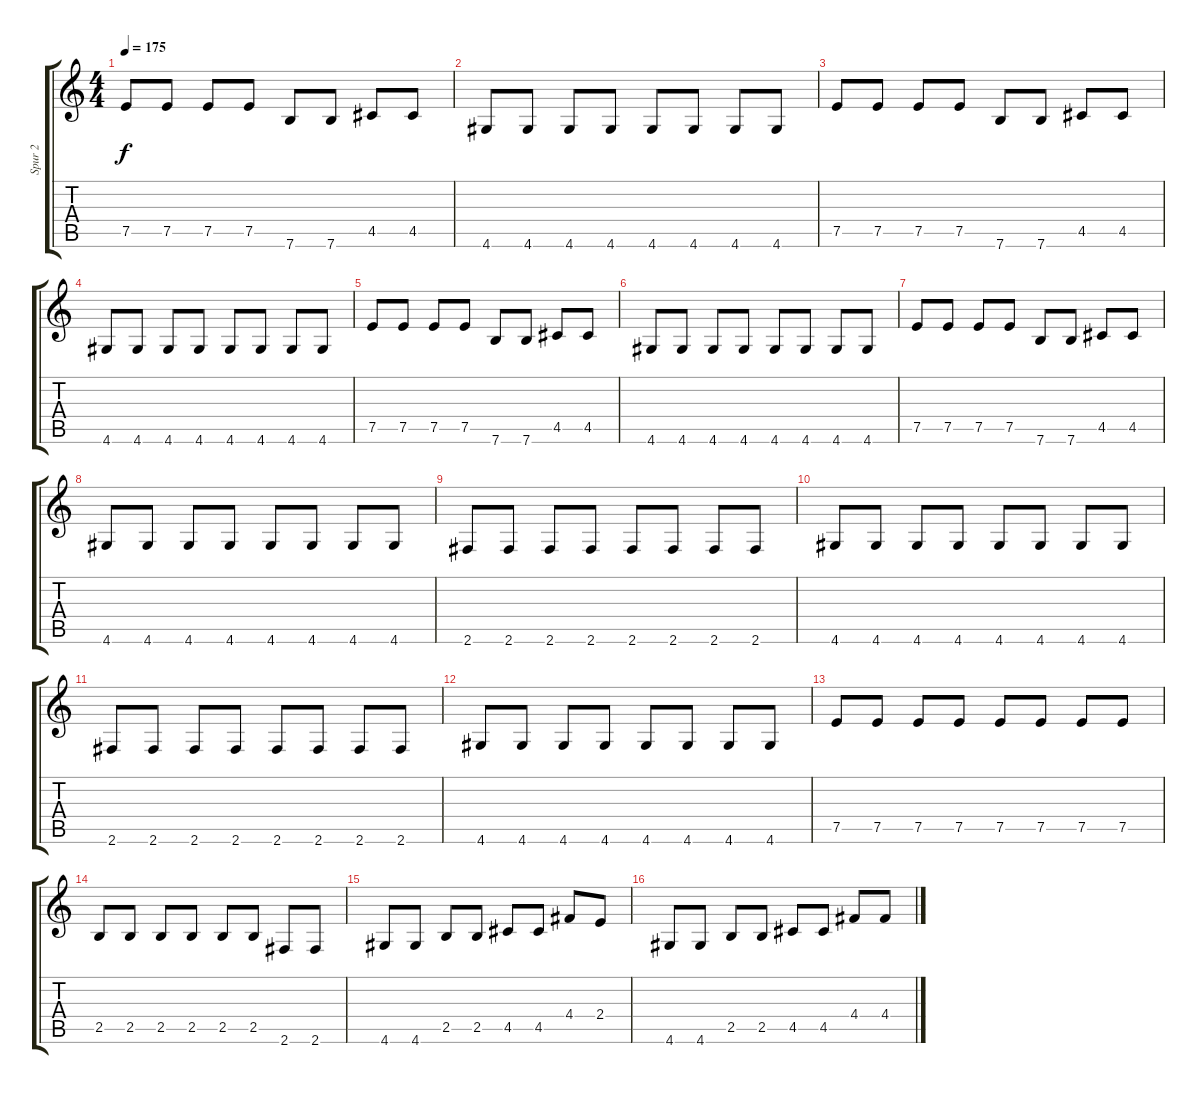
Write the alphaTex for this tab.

\track ("Spur 2" "Spur 2") {instrument electricbasspick}
\staff {score tabs}
\tuning (E4 B3 G3 D3 A2 E2) {hide}
\ts (4 4)
\tempo 175
\clef g2
\ks c
7.5.8{dy f} 7.5.8 7.5.8 7.5.8 7.6.8 7.6.8 4.5.8 4.5.8 |
4.6.8 4.6.8 4.6.8 4.6.8 4.6.8 4.6.8 4.6.8 4.6.8 |
7.5.8 7.5.8 7.5.8 7.5.8 7.6.8 7.6.8 4.5.8 4.5.8 |
4.6.8 4.6.8 4.6.8 4.6.8 4.6.8 4.6.8 4.6.8 4.6.8 |
7.5.8 7.5.8 7.5.8 7.5.8 7.6.8 7.6.8 4.5.8 4.5.8 |
4.6.8 4.6.8 4.6.8 4.6.8 4.6.8 4.6.8 4.6.8 4.6.8 |
7.5.8 7.5.8 7.5.8 7.5.8 7.6.8 7.6.8 4.5.8 4.5.8 |
4.6.8 4.6.8 4.6.8 4.6.8 4.6.8 4.6.8 4.6.8 4.6.8 |
2.6.8 2.6.8 2.6.8 2.6.8 2.6.8 2.6.8 2.6.8 2.6.8 |
4.6.8 4.6.8 4.6.8 4.6.8 4.6.8 4.6.8 4.6.8 4.6.8 |
2.6.8 2.6.8 2.6.8 2.6.8 2.6.8 2.6.8 2.6.8 2.6.8 |
4.6.8 4.6.8 4.6.8 4.6.8 4.6.8 4.6.8 4.6.8 4.6.8 |
7.5.8 7.5.8 7.5.8 7.5.8 7.5.8 7.5.8 7.5.8 7.5.8 |
2.5.8 2.5.8 2.5.8 2.5.8 2.5.8 2.5.8 2.6.8 2.6.8 |
4.6.8 4.6.8 2.5.8 2.5.8 4.5.8 4.5.8 4.4.8 2.4.8 |
4.6.8 4.6.8 2.5.8 2.5.8 4.5.8 4.5.8 4.4.8 4.4.8
